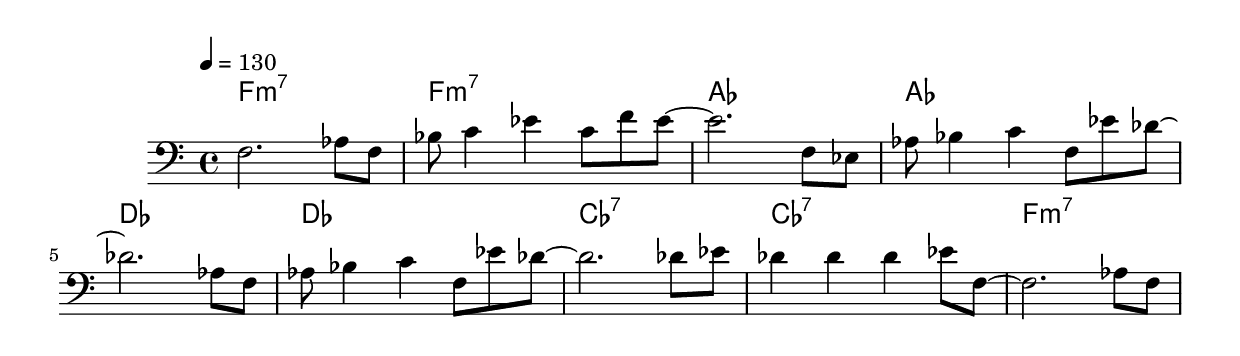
\version "2.14.2"

\include "deutsch.ly"

%showLastLength = R1*3
\score {
<<
\new ChordNames \with { midiInstrument = "drawbar organ" } 
  \transpose c c, \chordmode {
	f1:m7 ~
	f1:m7
	as1 ~
	as1
	des ~
	des
	ces:7 ~
	ces:7
	f:m7
  }
\new Staff \with { midiInstrument = "trombone" } {
  \relative c {
	\tempo 4 = 130
	\clef bass
	f2. as8 f |
	b8 c4 es c8 f es ~ |
	es2. f,8 es |
	as8 b4 c f,8 es'8 des ~ |
	des2. as8 f |
	as8 b4 c f,8 es'8 des ~ |
	des2. des8 es |
	des4 des des4 es8 f,8 ~ |
	f2. as8 f |

}
}
>>
\layout {}
\midi {}
}
